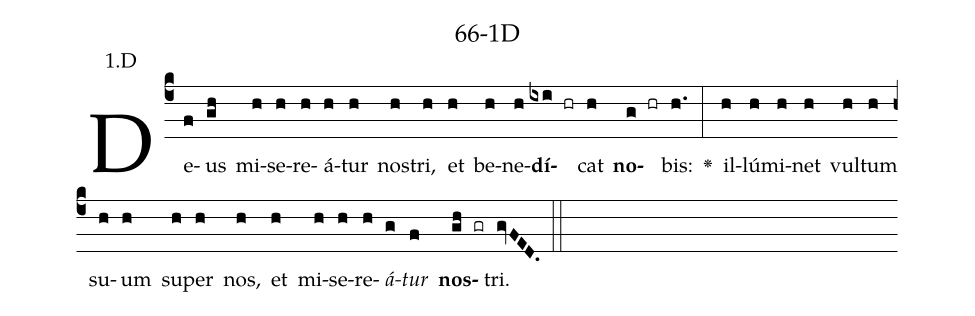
name: 66-1D;
annotation: 1.D;
%%
(c4)De(f)us(gh) mi(h)se(h)re(h)á(h)tur(h) nos(h)tri,(h) et(h) be(h)ne(h)<b>dí</b>(ixi hr)cat(h) <b>no</b>(g hr)bis:(h.) <v>\greheightstar</v>(:) il(h)lú(h)mi(h)net(h) vul(h)tum(h) su(h)um(h) su(h)per(h) nos,(h) et(h) mi(h)se(h)re(h)<i>á</i>(g)<i>tur</i>(f) <b>nos</b>(gh gr)tri.(gvFED.) (::)


%E(h) u(h) o(g) u(f) a(gh) e.(gvFED.) (::)
